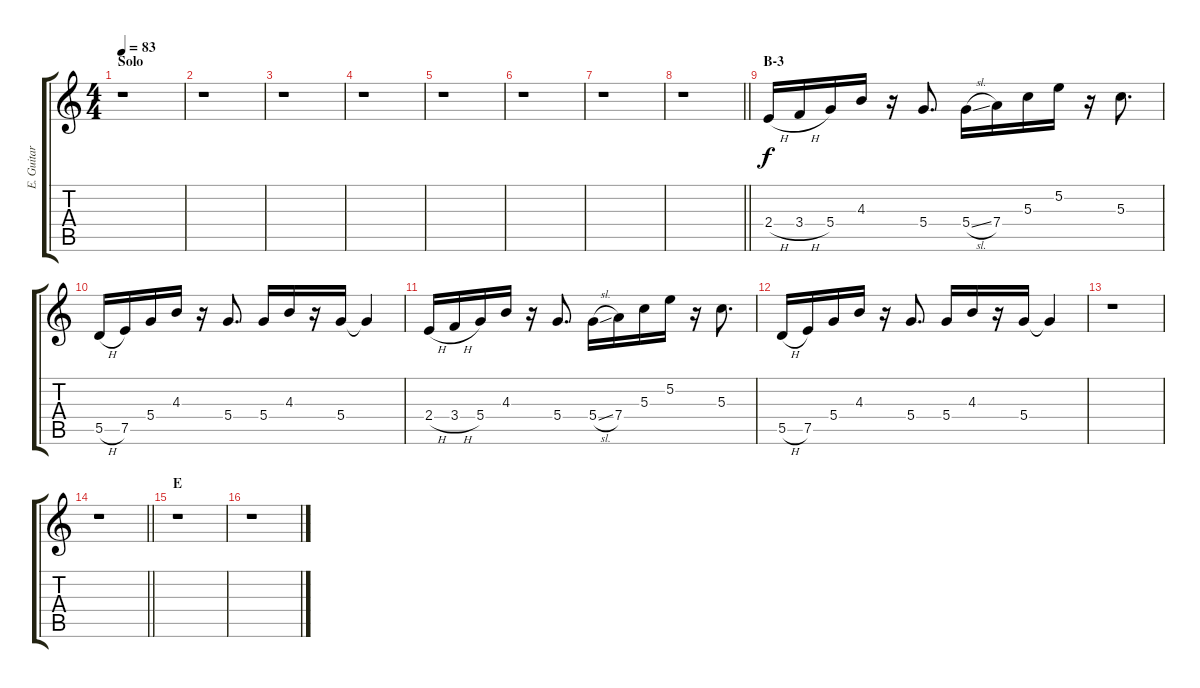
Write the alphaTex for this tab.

\track ("E. Guitar I" "E. Guitar ") {instrument electricguitarjazz}
\staff {score tabs}
\tuning (E4 B3 G3 D3 A2 E2) {hide}
\ts (4 4)
\section ("" "Solo")
\tempo 83
\clef g2
\ks c
r.1{dy f} |
r.1 |
r.1 |
r.1 |
r.1 |
r.1 |
r.1 |
\barLineRight lightlight
r.1 |
\section ("" "B-3")
2.4{h}.16 3.4{h}.16 5.4.16 4.3.16 r.16 5.4.8{d} 5.4{sl}.16 7.4.16 5.3.16 5.2.16 r.16 5.3.8{d} |
5.5{h}.16 7.5.16 5.4.16 4.3.16 r.16 5.4.8{d} 5.4.16 4.3.16 r.16 5.4.16 5.4{t}.4 |
2.4{h}.16 3.4{h}.16 5.4.16 4.3.16 r.16 5.4.8{d} 5.4{sl}.16 7.4.16 5.3.16 5.2.16 r.16 5.3.8{d} |
5.5{h}.16 7.5.16 5.4.16 4.3.16 r.16 5.4.8{d} 5.4.16 4.3.16 r.16 5.4.16 5.4{t}.4 |
r.1 |
\barLineRight lightlight
r.1 |
\section ("" "E")
r.1 |
r.1
